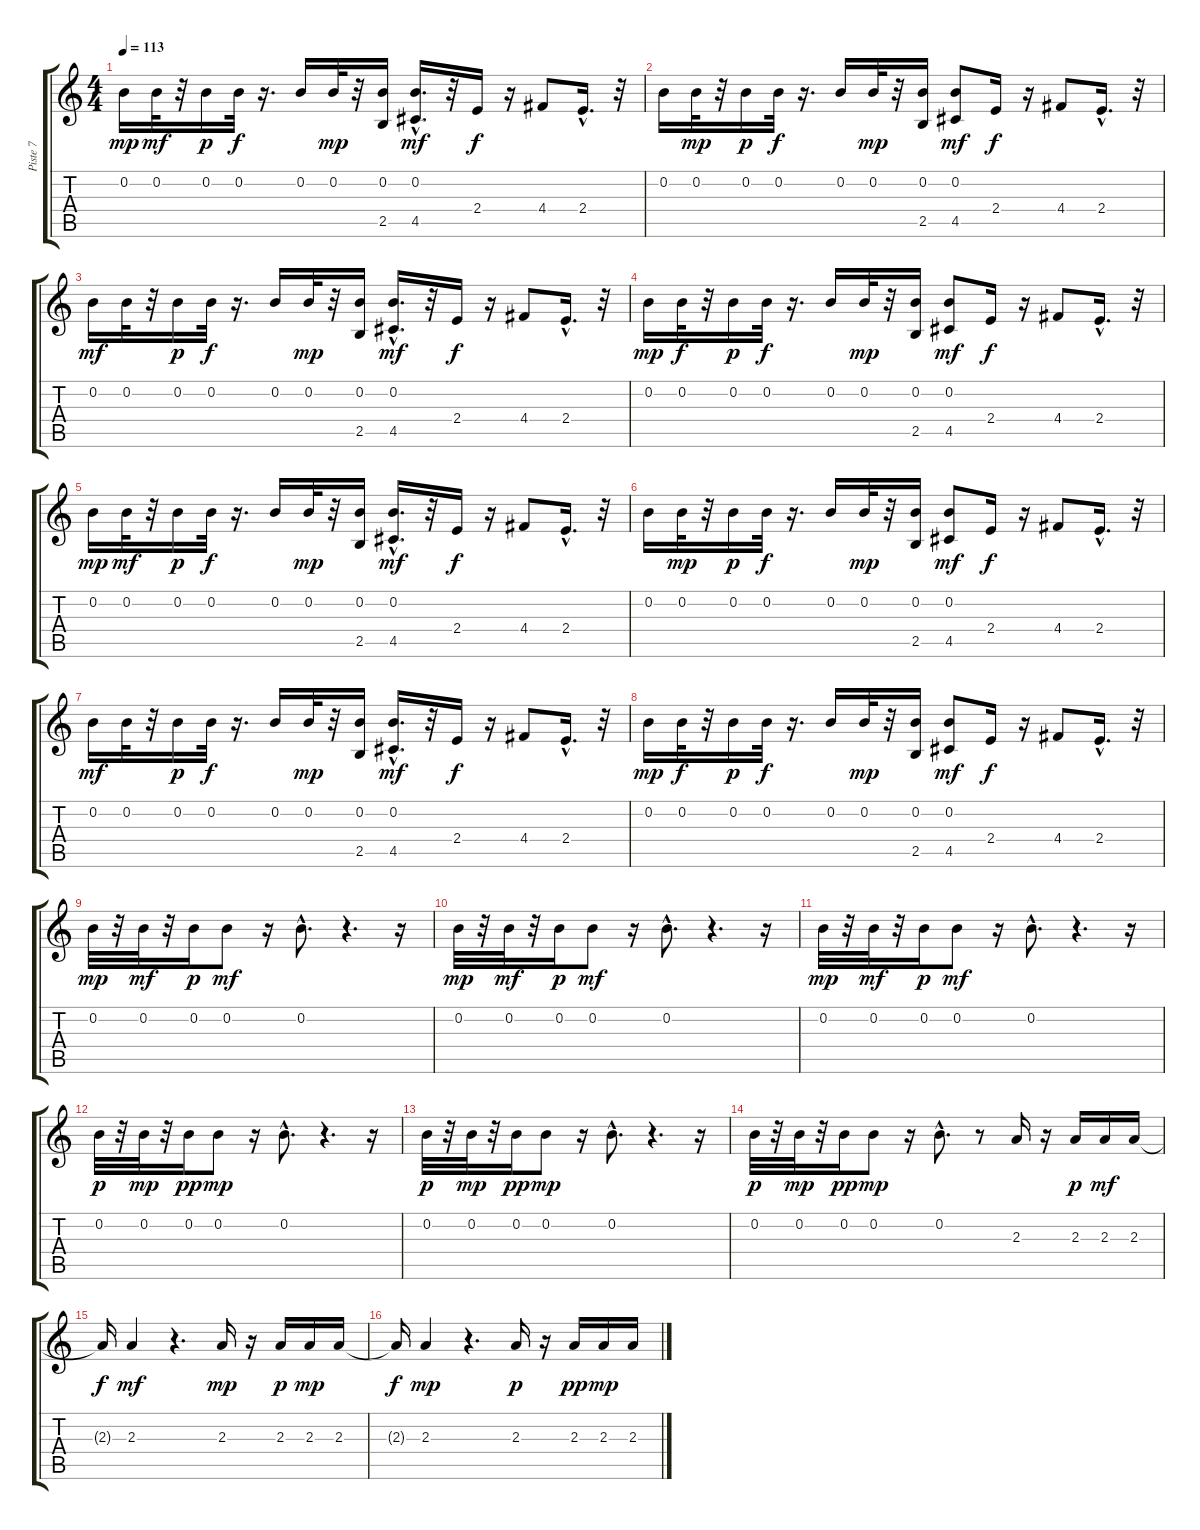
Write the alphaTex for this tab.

\track ("Piste 7" "Piste 7") {instrument electricguitarmuted}
\staff {score tabs}
\tuning (E4 B3 G3 D3 A2 E2) {hide}
\ts (4 4)
\tempo 113
\clef g2
\ks c
0.2.16{dy mp} 0.2.32{dy mf} r.32 0.2.16{dy p} 0.2.32{dy f} r.16{d} 0.2.16 0.2.32{dy mp} r.32 (0.2 2.5).16 (0.2{hac} 4.5{hac}).16{d dy mf} r.32 2.4.16{dy f} r.16 4.4.8 2.4{hac}.16{d} r.32 |
0.2.16 0.2.32{dy mp} r.32 0.2.16{dy p} 0.2.32{dy f} r.16{d} 0.2.16 0.2.32{dy mp} r.32 (0.2 2.5).16 (0.2 4.5).8{dy mf} 2.4.16{dy f} r.16 4.4.8 2.4{hac}.16{d} r.32 |
0.2.16{dy mf} 0.2.32 r.32 0.2.16{dy p} 0.2.32{dy f} r.16{d} 0.2.16 0.2.32{dy mp} r.32 (0.2 2.5).16 (0.2{hac} 4.5{hac}).16{d dy mf} r.32 2.4.16{dy f} r.16 4.4.8 2.4{hac}.16{d} r.32 |
0.2.16{dy mp} 0.2.32{dy f} r.32 0.2.16{dy p} 0.2.32{dy f} r.16{d} 0.2.16 0.2.32{dy mp} r.32 (0.2 2.5).16 (0.2 4.5).8{dy mf} 2.4.16{dy f} r.16 4.4.8 2.4{hac}.16{d} r.32 |
0.2.16{dy mp} 0.2.32{dy mf} r.32 0.2.16{dy p} 0.2.32{dy f} r.16{d} 0.2.16 0.2.32{dy mp} r.32 (0.2 2.5).16 (0.2{hac} 4.5{hac}).16{d dy mf} r.32 2.4.16{dy f} r.16 4.4.8 2.4{hac}.16{d} r.32 |
0.2.16 0.2.32{dy mp} r.32 0.2.16{dy p} 0.2.32{dy f} r.16{d} 0.2.16 0.2.32{dy mp} r.32 (0.2 2.5).16 (0.2 4.5).8{dy mf} 2.4.16{dy f} r.16 4.4.8 2.4{hac}.16{d} r.32 |
0.2.16{dy mf} 0.2.32 r.32 0.2.16{dy p} 0.2.32{dy f} r.16{d} 0.2.16 0.2.32{dy mp} r.32 (0.2 2.5).16 (0.2{hac} 4.5{hac}).16{d dy mf} r.32 2.4.16{dy f} r.16 4.4.8 2.4{hac}.16{d} r.32 |
0.2.16{dy mp} 0.2.32{dy f} r.32 0.2.16{dy p} 0.2.32{dy f} r.16{d} 0.2.16 0.2.32{dy mp} r.32 (0.2 2.5).16 (0.2 4.5).8{dy mf} 2.4.16{dy f} r.16 4.4.8 2.4{hac}.16{d} r.32 |
0.2.32{dy mp} r.32 0.2.32{dy mf} r.32 0.2.16{dy p} 0.2.8{dy mf} r.16 0.2{hac}.8{d} r.4{d} r.16 |
0.2.32{dy mp} r.32 0.2.32{dy mf} r.32 0.2.16{dy p} 0.2.8{dy mf} r.16 0.2{hac}.8{d} r.4{d} r.16 |
0.2.32{dy mp} r.32 0.2.32{dy mf} r.32 0.2.16{dy p} 0.2.8{dy mf} r.16 0.2{hac}.8{d} r.4{d} r.16 |
0.2.32{dy p} r.32 0.2.32{dy mp} r.32 0.2.16{dy pp} 0.2.8{dy mp} r.16 0.2{hac}.8{d} r.4{d} r.16 |
0.2.32{dy p} r.32 0.2.32{dy mp} r.32 0.2.16{dy pp} 0.2.8{dy mp} r.16 0.2{hac}.8{d} r.4{d} r.16 |
0.2.32{dy p} r.32 0.2.32{dy mp} r.32 0.2.16{dy pp} 0.2.8{dy mp} r.16 0.2{hac}.8{d} r.8 2.3.16 r.16 2.3.16{dy p} 2.3.16{dy mf} 2.3.16 |
2.3{t}.16{dy f} 2.3.4{dy mf} r.4{d} 2.3.16{dy mp} r.16 2.3.16{dy p} 2.3.16{dy mp} 2.3.16 |
2.3{t}.16{dy f} 2.3.4{dy mp} r.4{d} 2.3.16{dy p} r.16 2.3.16{dy pp} 2.3.16{dy mp} 2.3.16
